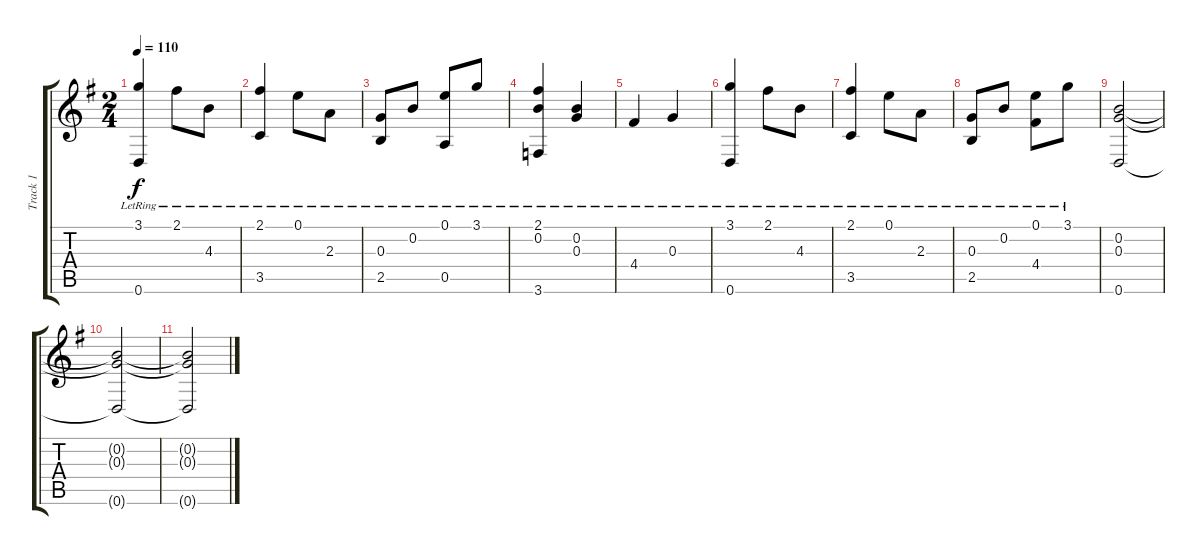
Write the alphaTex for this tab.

\track ("Track 1" "Track 1") {instrument acousticguitarnylon}
\staff {score tabs}
\tuning (E4 B3 G3 D3 A2 D2) {hide}
\ts (2 4)
\tempo 110
\clef g2
\ks g
(3.1{lr} 0.6{lr}).4{dy f} 2.1{lr}.8 4.3{lr}.8 |
(2.1{lr} 3.5{lr}).4 0.1{lr}.8 2.3{lr}.8 |
(0.3{lr} 2.5{lr}).8 0.2{lr}.8 (0.1{lr} 0.5{lr}).8 3.1{lr}.8 |
(2.1{lr} 0.2{lr} 3.6{lr}).4 (0.2{lr} 0.3{lr}).4 |
4.4{lr}.4 0.3{lr}.4 |
(3.1{lr} 0.6{lr}).4 2.1{lr}.8 4.3{lr}.8 |
(2.1{lr} 3.5{lr}).4 0.1{lr}.8 2.3{lr}.8 |
(0.3{lr} 2.5{lr}).8 0.2{lr}.8 (0.1{lr} 4.4{lr}).8 3.1{lr}.8 |
(0.2 0.3 0.6).2 |
(0.2{t} 0.3{t} 0.6{t}).2 |
(0.2{t} 0.3{t} 0.6{t}).2
